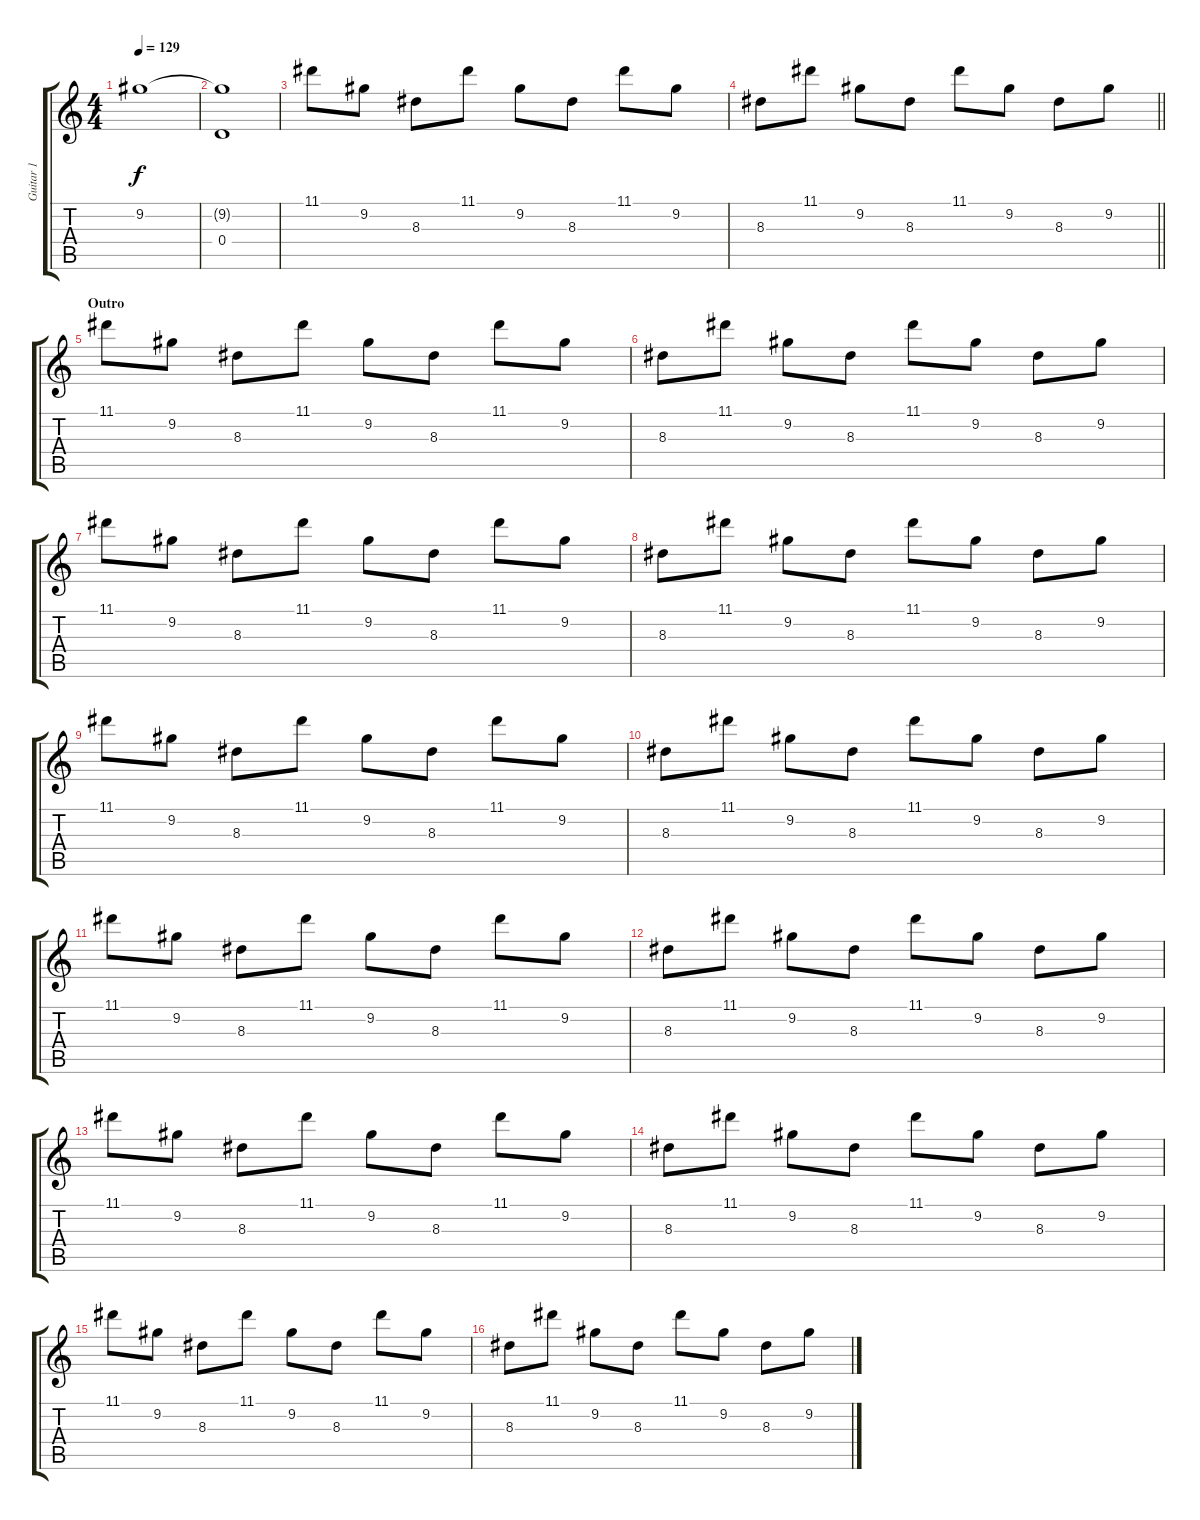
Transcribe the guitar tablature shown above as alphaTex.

\track ("Guitar 1" "Guitar 1") {instrument electricguitarjazz}
\staff {score tabs}
\tuning (E4 B3 G3 D3 A2 E2) {hide}
\ts (4 4)
\tempo 129
\clef g2
\ks c
9.2{t}.1{dy f} |
(9.2{t} 0.4).1 |
11.1.8{volume 11 instrument electricguitarjazz} 9.2.8 8.3.8 11.1.8 9.2.8 8.3.8 11.1.8 9.2.8 |
\barLineRight lightlight
8.3.8 11.1.8 9.2.8 8.3.8 11.1.8 9.2.8 8.3.8 9.2.8 |
\section ("" "Outro")
11.1.8{volume 12} 9.2.8 8.3.8 11.1.8 9.2.8 8.3.8 11.1.8 9.2.8 |
8.3.8 11.1.8 9.2.8 8.3.8 11.1.8 9.2.8 8.3.8 9.2.8 |
11.1.8{volume 9} 9.2.8 8.3.8 11.1.8 9.2.8 8.3.8 11.1.8 9.2.8 |
8.3.8 11.1.8 9.2.8 8.3.8 11.1.8 9.2.8 8.3.8 9.2.8 |
11.1.8{volume 11} 9.2.8{volume 9} 8.3.8 11.1.8 9.2.8 8.3.8 11.1.8 9.2.8 |
8.3.8 11.1.8 9.2.8 8.3.8 11.1.8 9.2.8 8.3.8 9.2.8 |
11.1.8{volume 8} 9.2.8 8.3.8 11.1.8 9.2.8 8.3.8 11.1.8 9.2.8 |
8.3.8 11.1.8 9.2.8 8.3.8 11.1.8 9.2.8 8.3.8 9.2.8 |
11.1.8{volume 7} 9.2.8 8.3.8 11.1.8 9.2.8 8.3.8 11.1.8 9.2.8 |
8.3.8 11.1.8 9.2.8 8.3.8 11.1.8 9.2.8 8.3.8 9.2.8 |
11.1.8{volume 7} 9.2.8 8.3.8 11.1.8 9.2.8 8.3.8 11.1.8 9.2.8 |
8.3.8 11.1.8 9.2.8 8.3.8 11.1.8 9.2.8 8.3.8 9.2.8
